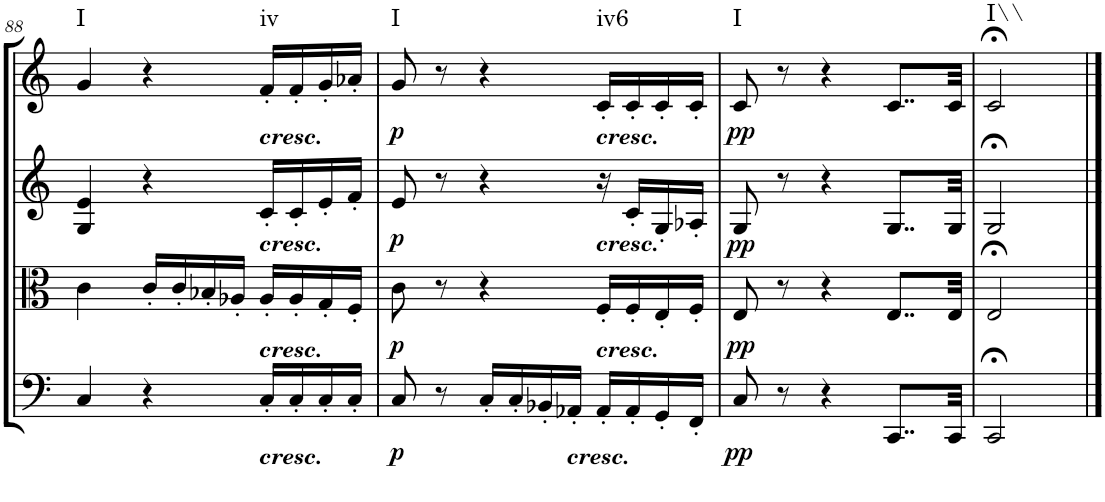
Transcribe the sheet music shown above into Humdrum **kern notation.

**kern	**dynam	**kern	**dynam	**kern	**dynam	**kern	**dynam	**harte
*part4	*part4	*part3	*part3	*part2	*part2	*part1	*part1	*part1
*staff4	*staff4	*staff3	*staff3	*staff2	*staff2	*staff1	*staff1	*
*I"Cello	*	*I"Viola	*	*I"2nd Violin	*	*I"1st Violin	*	*
*	*	*I'Vla	*	*I'Vln	*	*I'Vln	*	*
!!LO:PB:g=z
*clefG2	*	*clefC3	*	*clefG2	*	*clefG2	*	*
*k[]	*	*k[]	*	*k[]	*	*k[]	*	*
*C:	*	*C:	*	*C:	*	*C:	*	*
*M3/4	*	*M3/4	*	*M3/4	*	*M3/4	*	*
=88	=88	=88	=88	=88	=88	=88	=88	=88
!	!	!	!	!	!	!	!	!LO:H:kt=I
4C/	.	4c\	.	4G/ 4e/	.	4g/	.	N
4r	.	16c'/LL	.	4r	.	4r	.	.
.	.	16c'/	.	.	.	.	.	.
.	.	16B-X'/	.	.	.	.	.	.
.	.	16A-X'/JJ	.	.	.	.	.	.
!	!	!	!	!	!	!LO:TX:b:Bi:t=cresc.	!	!
!	!	!	!	!LO:TX:b:Bi:t=cresc.	!	!	!	!
!	!	!LO:TX:b:Bi:t=cresc.	!	!	!	!	!	!
!LO:TX:b:Bi:t=cresc.	!	!	!	!	!	!	!	!LO:H:kt=iv
16C'/LL	.	16A-'/LL	.	16c'/LL	.	16f'/LL	.	N
16C'/	.	16A-'/	.	16c'/	.	16f'/	.	.
16C'/	.	16G'/	.	16e'/	.	16g'/	.	.
16C'/JJ	.	16F'/JJ	.	16f'/JJ	.	16a-X'/JJ	.	.
=89	=89	=89	=89	=89	=89	=89	=89	=89
!	!LO:DY:b	!	!LO:DY:b	!	!LO:DY:b	!	!LO:DY:b	!LO:H:kt=I
8C/	p	8c\	p	8e/	p	8g/	p	N
8r	.	8r	.	8r	.	8r	.	.
16C'/LL	.	4r	.	4r	.	4r	.	.
16C'/	.	.	.	.	.	.	.	.
16BB-X'/	.	.	.	.	.	.	.	.
!LO:TX:b:Bi:t=cresc.	!	!	!	!	!	!	!	!
16AA-X'/JJ	.	.	.	.	.	.	.	.
!	!	!	!	!	!	!LO:TX:b:Bi:t=cresc.	!	!
!	!	!	!	!LO:TX:b:Bi:t=cresc.	!	!	!	!
!	!	!LO:TX:b:Bi:t=cresc.	!	!	!	!	!	!LO:H:kt=iv6
16AA-'/LL	.	16F'/LL	.	16r	.	16c'/LL	.	N
16AA-'/	.	16F'/	.	16c'/LL	.	16c'/	.	.
16GG'/	.	16E'/	.	16G'/	.	16c'/	.	.
16FF'/JJ	.	16F'/JJ	.	16A-X'/JJ	.	16c'/JJ	.	.
=90	=90	=90	=90	=90	=90	=90	=90	=90
!	!LO:DY:b	!	!LO:DY:b	!	!LO:DY:b	!	!LO:DY:b	!LO:H:kt=I
8C/	pp	8E/	pp	8G/	pp	8c/	pp	N
8r	.	8r	.	8r	.	8r	.	.
4r	.	4r	.	4r	.	4r	.	.
8..CC/L	.	8..E/L	.	8..G/L	.	8..c/L	.	.
32CC/Jkk	.	32E/Jkk	.	32G/Jkk	.	32c/Jkk	.	.
=91	=91	=91	=91	=91	=91	=91	=91	=91
!	!	!	!	!	!	!	!	!LO:H:kt=I\\
2CC;</	.	2E;</	.	2G;</	.	2c;</	.	N
==	==	==	==	==	==	==	==	==
*-	*-	*-	*-	*-	*-	*-	*-	*-
